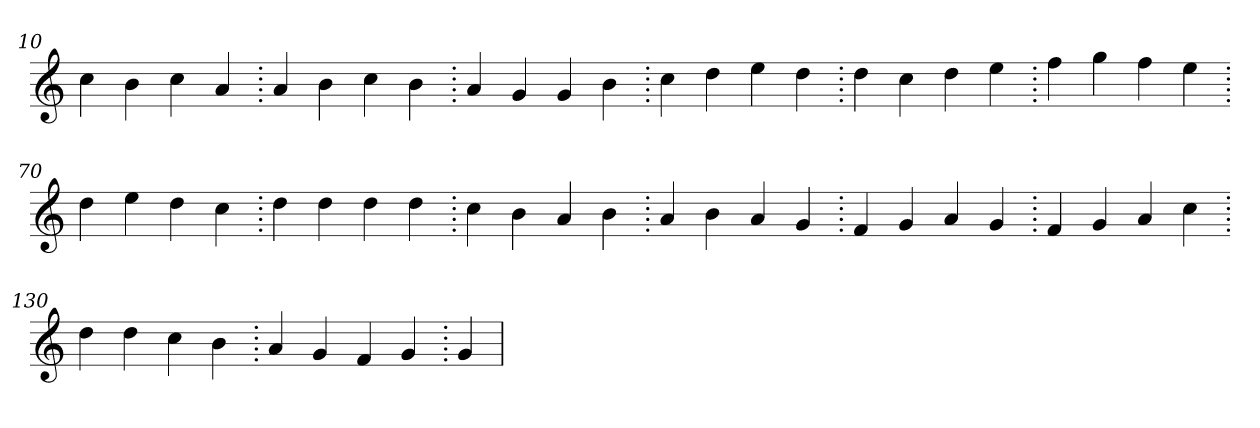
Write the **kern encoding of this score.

**kern
*part1
*staff1
*clefG2
=10.
4cc
4b
4cc
4a
=20.
4a
4b
4cc
4b
=30.
4a
4g
4g
4b
=40.
4cc
4dd
4ee
4dd
=50.
4dd
4cc
4dd
4ee
=60.
4ff
4gg
4ff
4ee
=70.
4dd
4ee
4dd
4cc
=80.
4dd
4dd
4dd
4dd
=90.
4cc
4b
4a
4b
=100.
4a
4b
4a
4g
=110.
4f
4g
4a
4g
=120.
4f
4g
4a
4cc
=130.
4dd
4dd
4cc
4b
=140.
4a
4g
4f
4g
=150.
4g
=
*-
